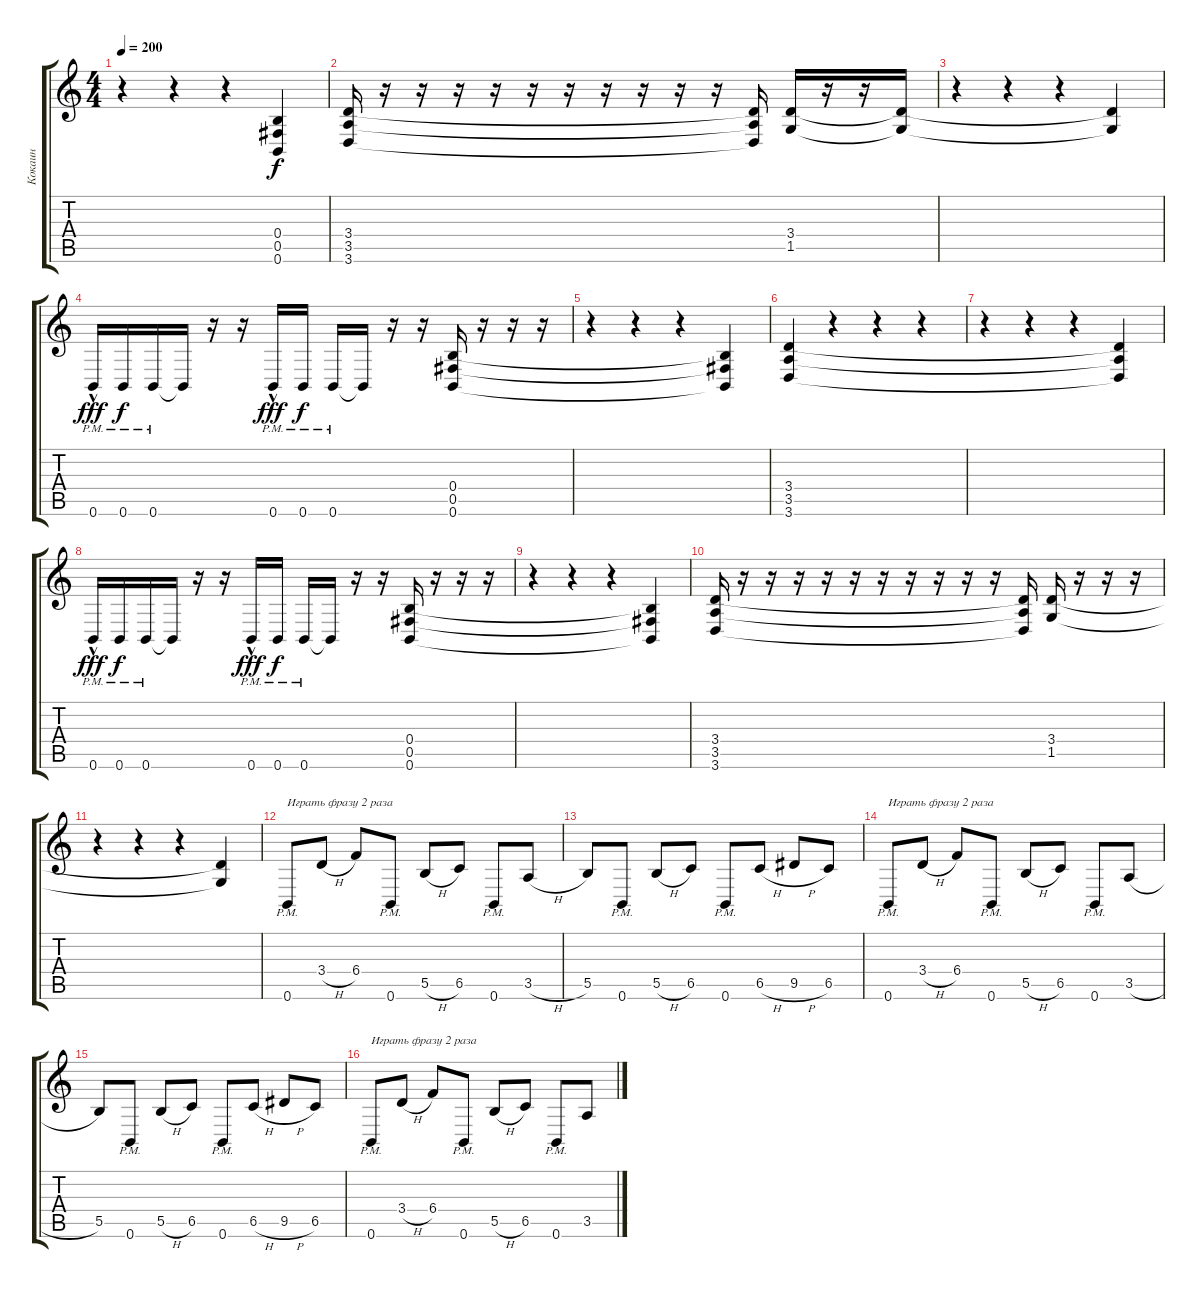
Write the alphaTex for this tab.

\track ("Кокаин" "Кокаин") {instrument distortionguitar}
\staff {score tabs}
\tuning (Db4 Ab3 E3 B2 Gb2 B1) {hide}
\ts (4 4)
\tempo 200
\clef g2
\ks c
r.4{dy f} r.4 r.4 (0.4{t} 0.5{t} 0.6{t}).4 |
(3.4 3.5 3.6).16 r.16 r.16 r.16 r.16 r.16 r.16 r.16 r.16 r.16 r.16 (3.4{t} 3.5{t} 3.6{t}).16 (3.4 1.5).16 r.16 r.16 (3.4{t} 1.5{t}).16 |
r.4 r.4 r.4 (3.4{t} 1.5{t}).4 |
0.6{hac pm}.16{dy fff} 0.6{pm}.16{dy f} 0.6{pm}.16 0.6{t}.16 r.16 r.16 0.6{hac pm}.16{dy fff} 0.6{pm}.16{dy f} 0.6{pm}.16 0.6{t}.16 r.16 r.16 (0.4 0.5 0.6).16 r.16 r.16 r.16 |
r.4 r.4 r.4 (0.4{t} 0.5{t} 0.6{t}).4 |
(3.4 3.5 3.6).4 r.4 r.4 r.4 |
r.4 r.4 r.4 (3.4{t} 3.5{t} 3.6{t}).4 |
0.6{hac pm}.16{dy fff} 0.6{pm}.16{dy f} 0.6{pm}.16 0.6{t}.16 r.16 r.16 0.6{hac pm}.16{dy fff} 0.6{pm}.16{dy f} 0.6{pm}.16 0.6{t}.16 r.16 r.16 (0.4 0.5 0.6).16 r.16 r.16 r.16 |
r.4 r.4 r.4 (0.4{t} 0.5{t} 0.6{t}).4 |
(3.4 3.5 3.6).16 r.16 r.16 r.16 r.16 r.16 r.16 r.16 r.16 r.16 r.16 (3.4{t} 3.5{t} 3.6{t}).16 (3.4 1.5).16 r.16 r.16 r.16 |
r.4 r.4 r.4 (3.4{t} 1.5{t}).4 |
0.6{pm}.8{txt "Играть фразу 2 раза"} 3.4{h}.8 6.4.8 0.6{pm}.8 5.5{h}.8 6.5.8 0.6{pm}.8 3.5{h}.8 |
5.5.8 0.6{pm}.8 5.5{h}.8 6.5.8 0.6{pm}.8 6.5{h}.8 9.5{h}.8 6.5.8 |
0.6{pm}.8{txt "Играть фразу 2 раза"} 3.4{h}.8 6.4.8 0.6{pm}.8 5.5{h}.8 6.5.8 0.6{pm}.8 3.5{h}.8 |
5.5.8 0.6{pm}.8 5.5{h}.8 6.5.8 0.6{pm}.8 6.5{h}.8 9.5{h}.8 6.5.8 |
0.6{pm}.8{txt "Играть фразу 2 раза"} 3.4{h}.8 6.4.8 0.6{pm}.8 5.5{h}.8 6.5.8 0.6{pm}.8 3.5{h}.8
